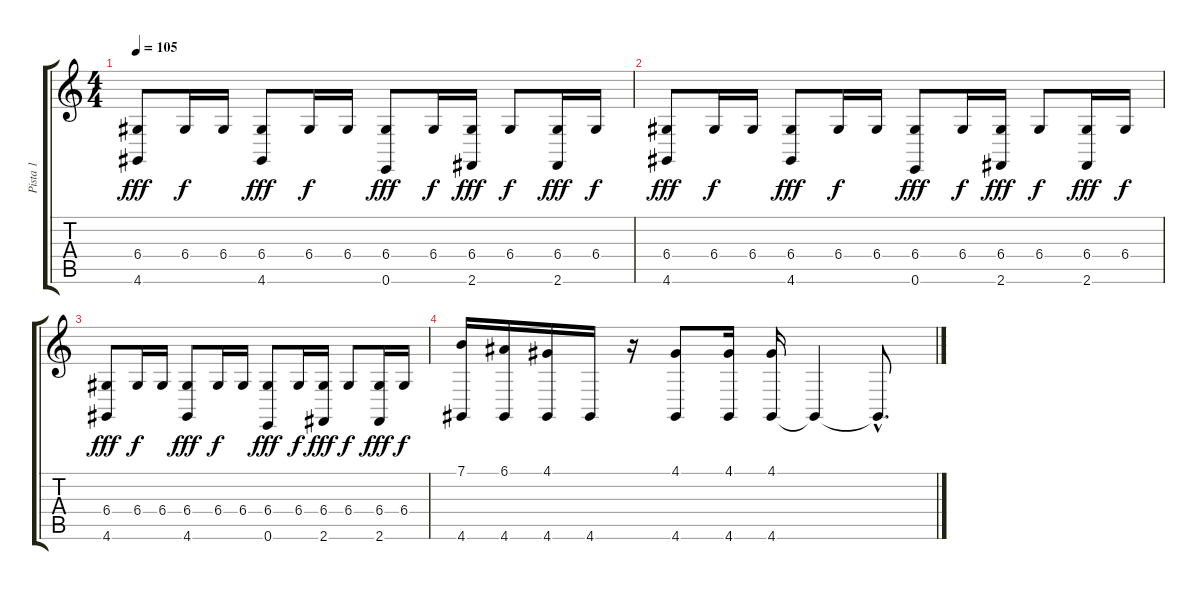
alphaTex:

\track ("Pista 1" "Pista 1") {instrument clavinet}
\staff {score tabs}
\tuning (E4 B3 G3 D3 A2 E2) {hide}
\ts (4 4)
\tempo 105
\clef g2
\ks c
(6.4 4.6).8{dy fff volume 7} 6.4.16{dy f} 6.4.16 (6.4 4.6).8{dy fff} 6.4.16{dy f} 6.4.16 (6.4 0.6).8{dy fff} 6.4.16{dy f} (6.4 2.6).16{dy fff} 6.4.8{dy f} (6.4 2.6).16{dy fff} 6.4.16{dy f} |
(6.4 4.6).8{dy fff volume 6} 6.4.16{dy f} 6.4.16 (6.4 4.6).8{dy fff} 6.4.16{dy f} 6.4.16 (6.4 0.6).8{dy fff} 6.4.16{dy f} (6.4 2.6).16{dy fff} 6.4.8{dy f} (6.4 2.6).16{dy fff} 6.4.16{dy f} |
(6.4 4.6).8{dy fff volume 5} 6.4.16{dy f} 6.4.16 (6.4 4.6).8{dy fff} 6.4.16{dy f} 6.4.16 (6.4 0.6).8{dy fff} 6.4.16{dy f} (6.4 2.6).16{dy fff} 6.4.8{dy f} (6.4 2.6).16{dy fff} 6.4.16{dy f} |
(7.1 4.6).16{volume 13} (6.1 4.6).16 (4.1 4.6).16 4.6.16 r.16 (4.1 4.6).8 (4.1 4.6).16 (4.1 4.6).16 4.6{t}.4 4.6{hac t}.8{d}
